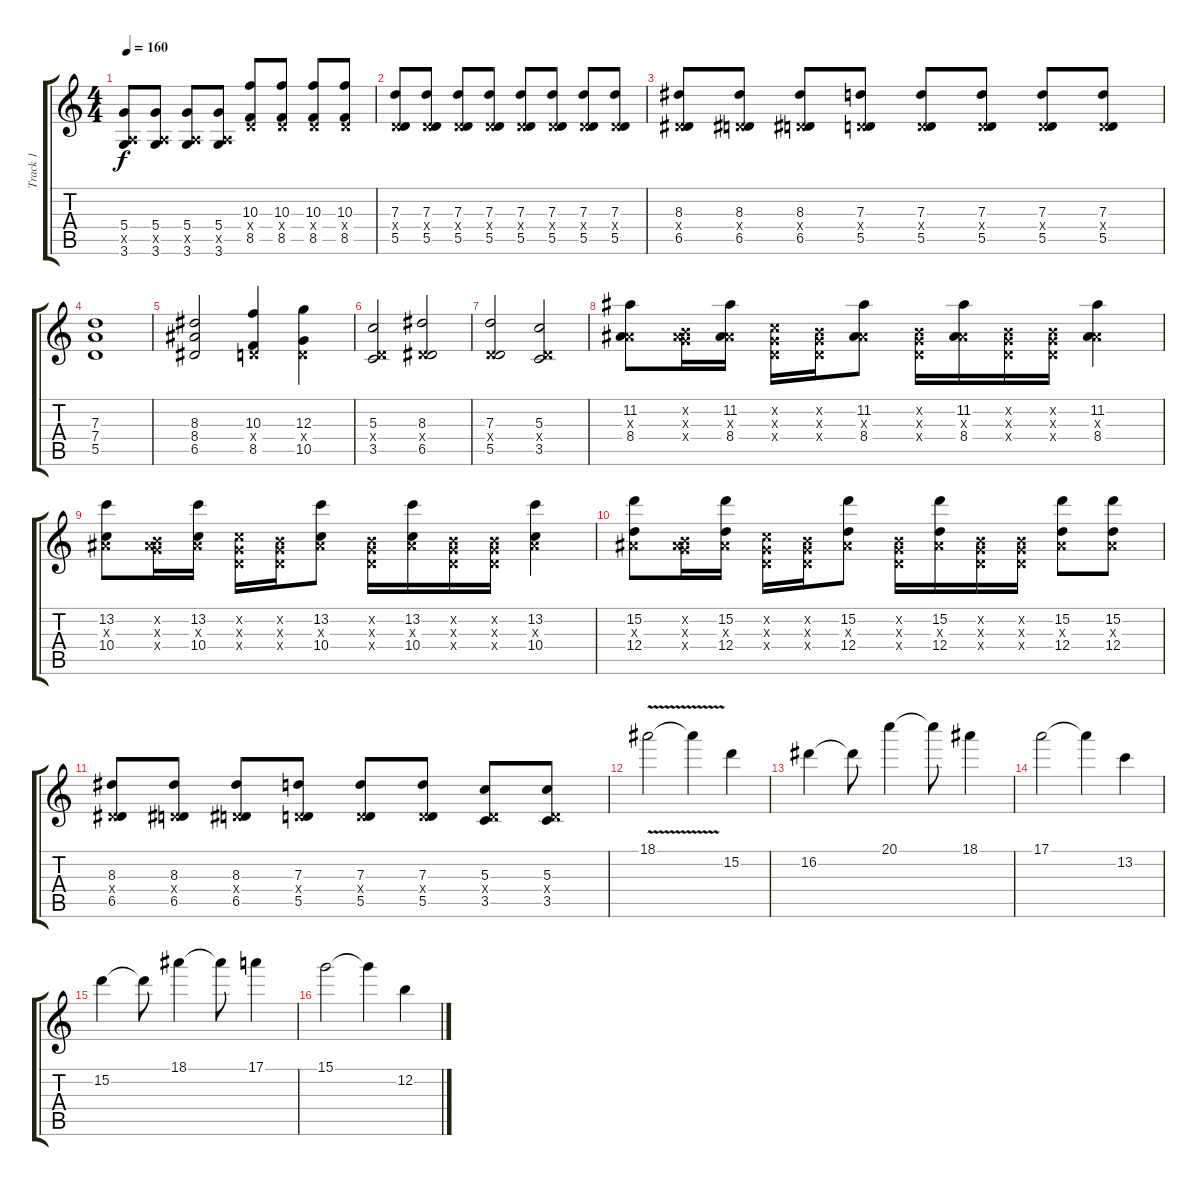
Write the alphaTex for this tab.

\track ("Track 1" "Track 1") {instrument distortionguitar}
\staff {score tabs}
\tuning (E4 B3 G3 D3 A2 E2) {hide}
\ts (4 4)
\tempo 160
\clef g2
\ks c
(5.4 0.5{x} 3.6).8{dy f} (5.4 0.5{x} 3.6).8 (5.4 0.5{x} 3.6).8 (5.4 0.5{x} 3.6).8 (10.3 0.4{x} 8.5).8 (10.3 0.4{x} 8.5).8 (10.3 0.4{x} 8.5).8 (10.3 0.4{x} 8.5).8 |
(7.3 0.4{x} 5.5).8 (7.3 0.4{x} 5.5).8 (7.3 0.4{x} 5.5).8 (7.3 0.4{x} 5.5).8 (7.3 0.4{x} 5.5).8 (7.3 0.4{x} 5.5).8 (7.3 0.4{x} 5.5).8 (7.3 0.4{x} 5.5).8 |
(8.3 0.4{x} 6.5).8 (8.3 0.4{x} 6.5).8 (8.3 0.4{x} 6.5).8 (7.3 0.4{x} 5.5).8 (7.3 0.4{x} 5.5).8 (7.3 0.4{x} 5.5).8 (7.3 0.4{x} 5.5).8 (7.3 0.4{x} 5.5).8 |
(7.3 7.4 5.5).1 |
(8.3 8.4 6.5).2 (10.3 0.4{x} 8.5).4 (12.3 0.4{x} 10.5).4 |
(5.3 0.4{x} 3.5).2 (8.3 0.4{x} 6.5).2 |
(7.3 0.4{x} 5.5).2 (5.3 0.4{x} 3.5).2 |
(11.2 3.3{x} 8.4).8 (0.2{x} 0.3{x} 8.4{x}).16 (11.2 3.3{x} 8.4).16 (1.2{x} 0.3{x} 0.4{x}).16 (0.2{x} 0.3{x} 0.4{x}).16 (11.2 3.3{x} 8.4).8 (0.2{x} 0.3{x} 0.4{x}).16 (11.2 3.3{x} 8.4).16 (0.2{x} 0.3{x} 0.4{x}).16 (0.2{x} 0.3{x} 0.4{x}).16 (11.2 3.3{x} 8.4).4 |
(13.2 3.3{x} 10.4).8 (0.2{x} 0.3{x} 8.4{x}).16 (13.2 3.3{x} 10.4).16 (1.2{x} 0.3{x} 0.4{x}).16 (0.2{x} 0.3{x} 0.4{x}).16 (13.2 3.3{x} 10.4).8 (0.2{x} 0.3{x} 0.4{x}).16 (13.2 3.3{x} 10.4).16 (0.2{x} 0.3{x} 0.4{x}).16 (0.2{x} 0.3{x} 0.4{x}).16 (13.2 3.3{x} 10.4).4 |
(15.2 3.3{x} 12.4).8 (0.2{x} 0.3{x} 8.4{x}).16 (15.2 3.3{x} 12.4).16 (1.2{x} 0.3{x} 0.4{x}).16 (0.2{x} 0.3{x} 0.4{x}).16 (15.2 3.3{x} 12.4).8 (0.2{x} 0.3{x} 0.4{x}).16 (15.2 3.3{x} 12.4).16 (0.2{x} 0.3{x} 0.4{x}).16 (0.2{x} 0.3{x} 0.4{x}).16 (15.2 3.3{x} 12.4).8 (15.2 3.3{x} 12.4).8 |
(8.3 0.4{x} 6.5).8 (8.3 0.4{x} 6.5).8 (8.3 0.4{x} 6.5).8 (7.3 0.4{x} 5.5).8 (7.3 0.4{x} 5.5).8 (7.3 0.4{x} 5.5).8 (5.3 0.4{x} 3.5).8 (5.3 0.4{x} 3.5).8 |
18.1{v}.2{volume 16} 18.1{t}.4 15.2.4 |
16.2.4 16.2{t}.8 20.1.4 20.1{t}.8 18.1.4 |
17.1.2 17.1{t}.4 13.2.4 |
15.2.4 15.2{t}.8 18.1.4 18.1{t}.8 17.1.4 |
15.1.2 15.1{t}.4 12.2.4
